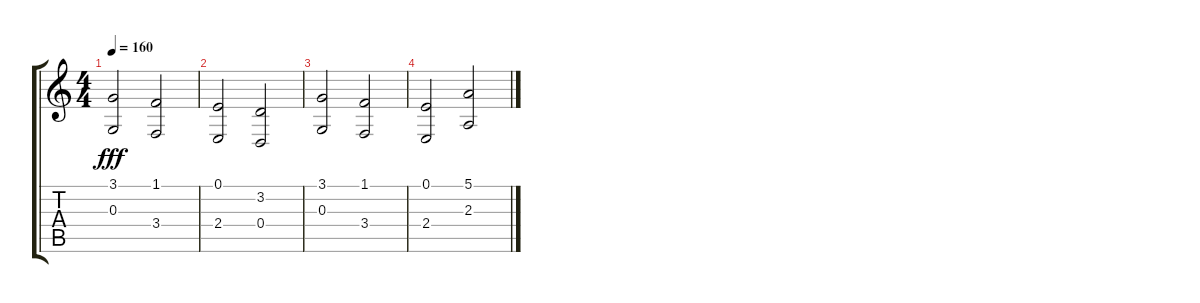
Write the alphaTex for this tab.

\track "" {instrument stringensemble1}
\staff {score tabs}
\tuning (E4 B3 G3 D3 A2 E2) {hide}
\ts (4 4)
\tempo 160
\clef g2
\ks c
(3.1 0.3).2{dy fff} (1.1 3.4).2 |
(0.1 2.4).2{volume 11} (3.2 0.4).2{volume 9} |
(3.1 0.3).2{volume 8} (1.1 3.4).2{volume 6} |
(0.1 2.4).2{volume 4} (5.1 2.3).2{volume 2}
